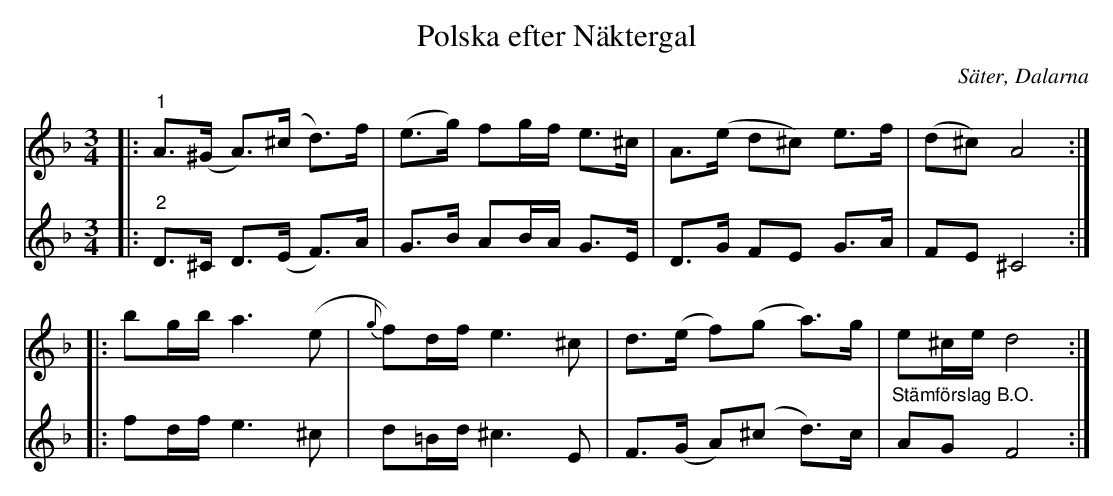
X:1
T:Polska efter Näktergal
O:Säter, Dalarna
L:1/8
M:3/4
K:Dm
V:1
|:"^1" A>(^G A>)(^c d>)f | (e>g) fg/f/ e>^c | A>(e d^c) e>f | (d^c) A4 ::
bg/b/ a3 (e | {g} f)d/f/ e3 ^c | d>(e f)(g a>)g | e^c/e/ d4 :|
V:2
|:"^2" D>^C D>(E F>)A | G>B AB/A/ G>E | D>G FE G>A | FE ^C4 ::
fd/f/ e3 ^c | d=B/d/ ^c3 E | F>(G A)(^c d>)c |"^Stämförslag B.O." AG F4 :|
